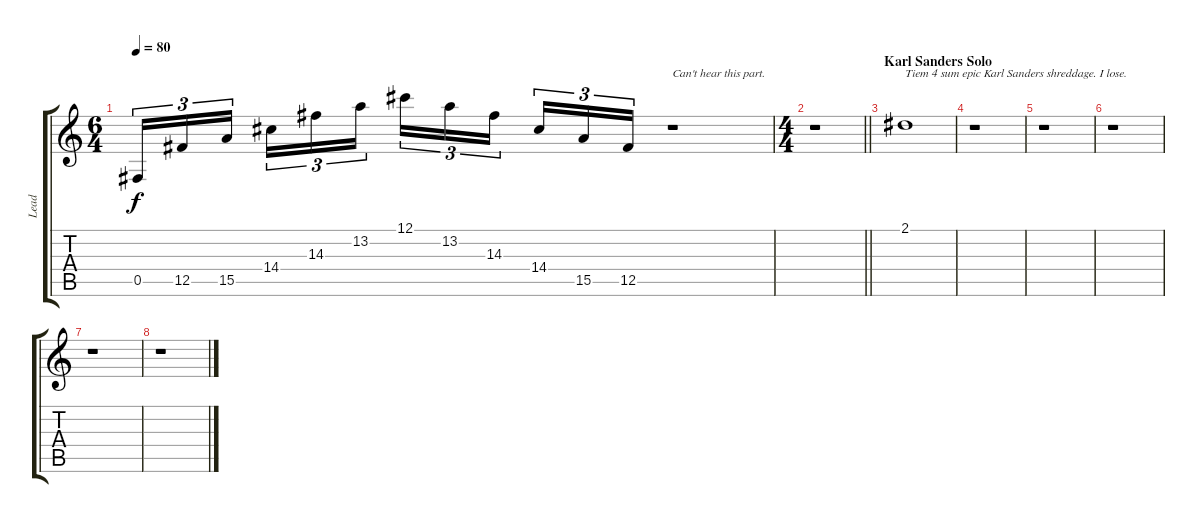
\track ("Lead" "Lead") {instrument overdrivenguitar}
\staff {score tabs}
\tuning (Db4 Ab3 E3 B2 Gb2 Db2) {hide}
\ts (6 4)
\tempo 80
\clef g2
\ks c
0.5.16{tu (3 2) dy f} 12.5.16{tu (3 2)} 15.5.16{tu (3 2) beam splitsecondary} 14.4.16{tu (3 2)} 14.3.16{tu (3 2)} 13.2.16{tu (3 2) beam splitsecondary} 12.1.16{tu (3 2)} 13.2.16{tu (3 2)} 14.3.16{tu (3 2) beam splitsecondary} 14.4.16{tu (3 2)} 15.5.16{tu (3 2)} 12.5.16{tu (3 2)} r.1{txt "Can't hear this part."} |
\ts (4 4)
\barLineRight lightlight
r.1 |
\section ("" "Karl Sanders Solo")
2.1.1{txt "Tiem 4 sum epic Karl Sanders shreddage. I lose."} |
r.1 |
r.1 |
r.1 |
r.1 |
r.1
